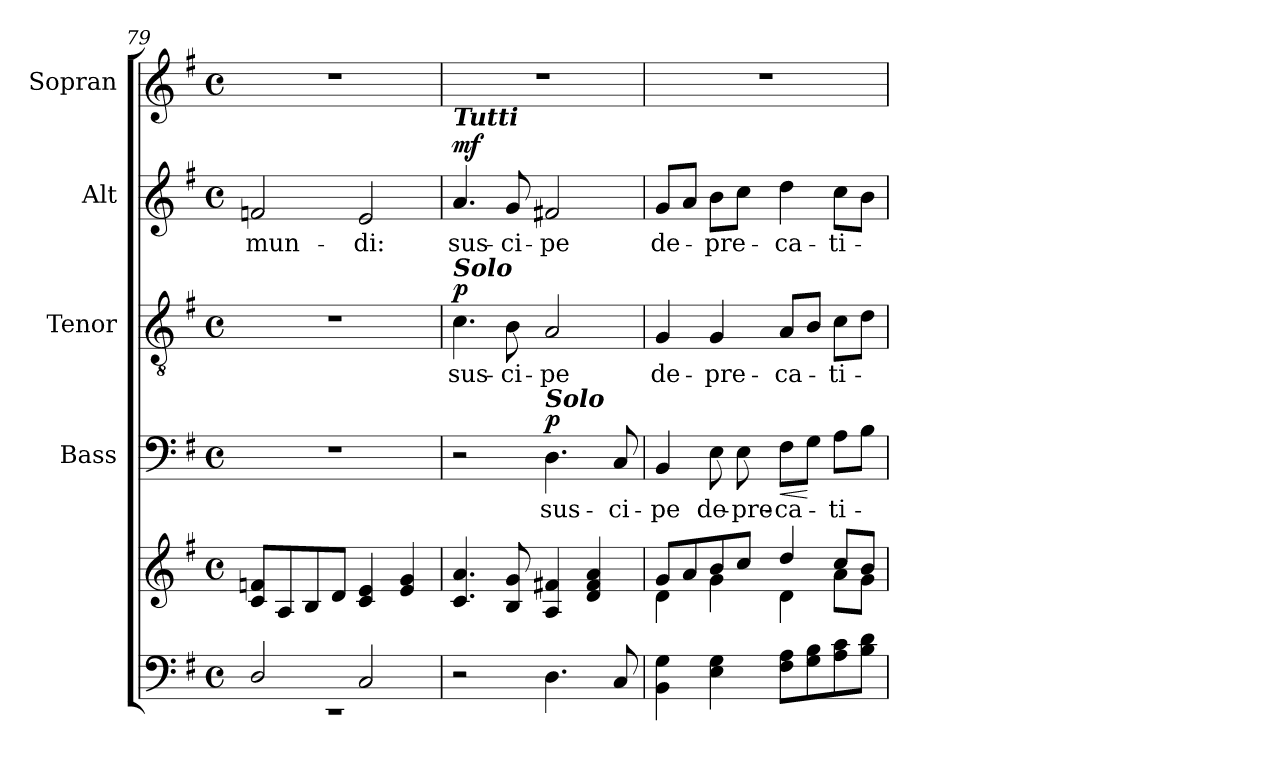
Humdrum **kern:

**kern	**kern	**kern	**text	**dynam	**kern	**text	**dynam	**kern	**text	**dynam	**kern
*part5	*part5	*part4	*part4	*part4	*part3	*part3	*part3	*part2	*part2	*part2	*part1
*staff6	*staff5	*staff4	*staff4	*staff4	*staff3	*staff3	*staff3	*staff2	*staff2	*staff2	*staff1
*	*	*I"Bass	*	*	*I"Tenor	*	*	*I"Alt	*	*	*I"Sopran
*	*	*I'B.	*	*	*I'T.	*	*	*I'A.	*	*	*I'S.
*clefF4	*clefG2	*clefF4	*	*	*clefGv2	*	*	*clefG2	*	*	*clefG2
*k[f#]	*k[f#]	*k[f#]	*	*	*k[f#]	*	*	*k[f#]	*	*	*k[f#]
*G:	*G:	*G:	*	*	*G:	*	*	*G:	*	*	*G:
*M4/4	*M4/4	*M4/4	*	*	*M4/4	*	*	*M4/4	*	*	*M4/4
*met(c)	*met(c)	*met(c)	*	*	*met(c)	*	*	*met(c)	*	*	*met(c)
=79	=79	=79	=79	=79	=79	=79	=79	=79	=79	=79	=79
*^	*	*	*	*	*	*	*	*	*	*	*
!	!	!	!	!	!	!	!	!	!	!LO:LY:b	!	!
2D/	1rEE	8c/ 8fn/L	1r	.	.	1r	.	.	2fn/	mun-	.	1r
.	.	8A/	.	.	.	.	.	.	.	.	.	.
.	.	8B/	.	.	.	.	.	.	.	.	.	.
.	.	8d/J	.	.	.	.	.	.	.	.	.	.
!	!	!	!	!	!	!	!	!	!	!LO:LY:b	!	!
2C/	.	4c/ 4e/	.	.	.	.	.	.	2e/	-di:	.	.
.	.	4e/ 4g/	.	.	.	.	.	.	.	.	.	.
*v	*v	*	*	*	*	*	*	*	*	*	*	*
=80	=80	=80	=80	=80	=80	=80	=80	=80	=80	=80	=80
!	!	!	!	!	!	!	!	!LO:TX:a:Bi:t=Tutti	!	!	!
!	!	!	!	!	!LO:TX:a:Bi:t=Solo	!	!	!	!	!	!
!	!	!	!	!	!	!LO:LY:b	!LO:DY:a	!	!LO:LY:b	!LO:DY:a	!
2r	4.c/ 4.a/	2r	.	.	4.c\	sus-	p	4.a/	sus-	mf	1r
!	!	!	!	!	!	!LO:LY:b	!	!	!LO:LY:b	!	!
.	8B/ 8g/	.	.	.	8B\	-ci-	.	8g/	-ci-	.	.
!	!	!LO:TX:a:Bi:t=Solo	!	!	!	!	!	!	!	!	!
!	!	!	!LO:LY:b	!LO:DY:a	!	!LO:LY:b	!	!	!LO:LY:b	!	!
4.D\	4A/ 4f#X/	4.D\	sus-	p	2A/	-pe	.	2f#X/	-pe	.	.
.	4d/ 4f#/ 4a/	.	.	.	.	.	.	.	.	.	.
!	!	!	!LO:LY:b	!	!	!	!	!	!	!	!
8C/	.	8C/	-ci-	.	.	.	.	.	.	.	.
=81	=81	=81	=81	=81	=81	=81	=81	=81	=81	=81	=81
*	*^	*	*	*	*	*	*	*	*	*	*
!	!	!	!	!LO:LY:b	!	!	!LO:LY:b	!	!	!LO:LY:b	!	!
4BB\ 4G\	8g/L	4d\	4BB/	-pe	.	4G/	de-	.	8g/L	de-	.	1r
.	8a/	.	.	.	.	.	.	.	8a/J	.	.	.
!	!	!	!	!LO:LY:b	!	!	!LO:LY:b	!	!	!LO:LY:b	!	!
4E\ 4G\	8b/	4g\	8E\	de-	.	4G/	-pre-	.	8b\L	-pre-	.	.
!	!	!	!	!LO:LY:b	!	!	!	!	!	!	!	!
.	8cc/J	.	8E\	-pre-	.	.	.	.	8cc\J	.	.	.
!	!	!	!	!LO:LY:b	!LO:HP:b	!	!LO:LY:b	!	!	!LO:LY:b	!	!
8F#\ 8A\L	4dd/	4d\	8F#\L	-ca-	<	8A/L	-ca-	.	4dd\	-ca-	.	.
8G\ 8B\	.	.	8G\J	.	[	8B/J	.	.	.	.	.	.
!	!	!	!	!LO:LY:b	!	!	!LO:LY:b	!	!	!LO:LY:b	!	!
8A\ 8c\	8cc/L	8a\L	8A\L	-ti-	.	8c\L	-ti-	.	8cc\L	-ti-	.	.
8B\ 8d\J	8b/J	8g\J	8B\J	.	.	8d\J	.	.	8b\J	.	.	.
*	*v	*v	*	*	*	*	*	*	*	*	*	*
=	=	=	=	=	=	=	=	=	=	=	=
*-	*-	*-	*-	*-	*-	*-	*-	*-	*-	*-	*-
